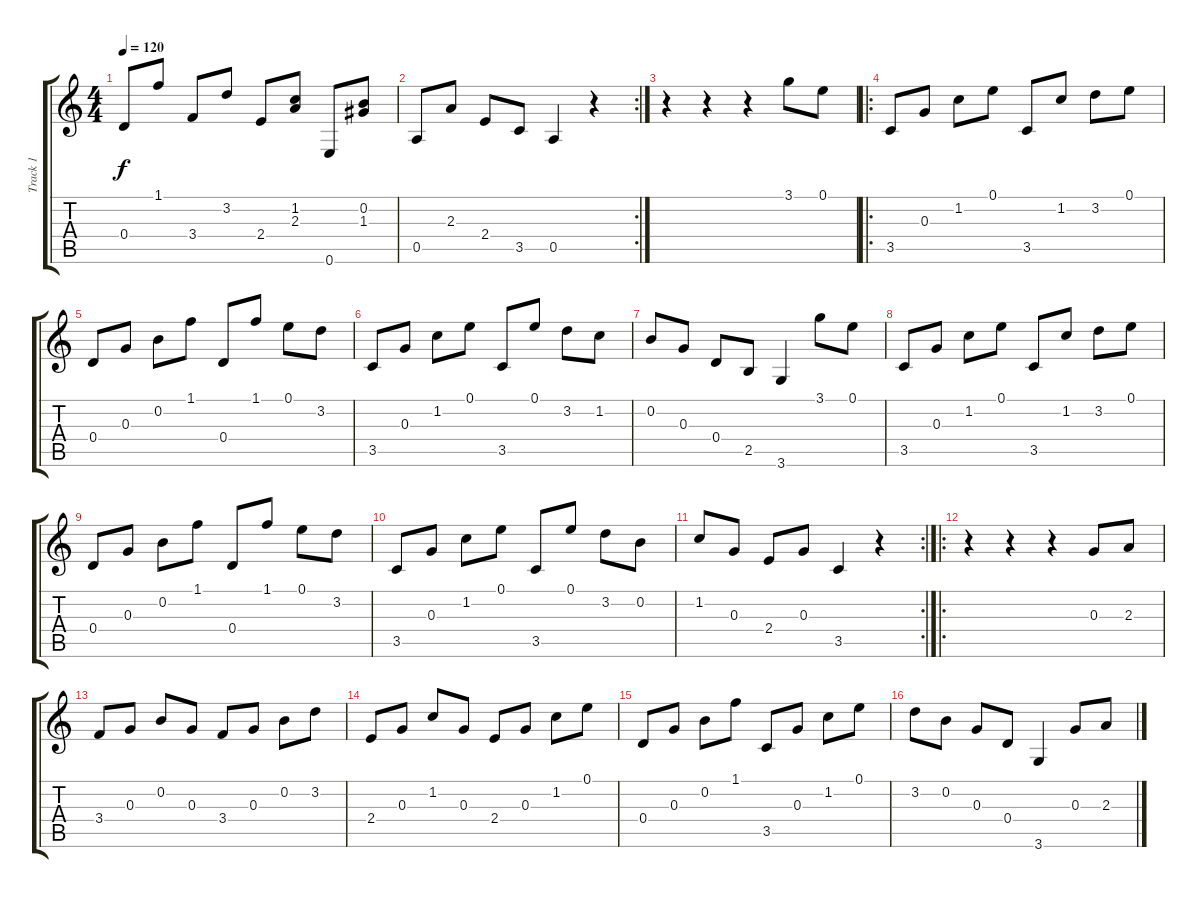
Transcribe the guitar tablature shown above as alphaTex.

\track ("Track 1" "Track 1") {instrument acousticguitarnylon}
\staff {score tabs}
\tuning (E4 B3 G3 D3 A2 E2) {hide}
\ts (4 4)
\tempo 120
\clef g2
\ks c
0.4.8{dy f} 1.1.8 3.4.8 3.2.8 2.4.8 (1.2 2.3).8 0.6.8 (0.2 1.3).8 |
\rc 2
0.5.8 2.3.8 2.4.8 3.5.8 0.5.4 r.4 |
r.4 r.4 r.4 3.1.8 0.1.8 |
\ro
3.5.8 0.3.8 1.2.8 0.1.8 3.5.8 1.2.8 3.2.8 0.1.8 |
0.4.8 0.3.8 0.2.8 1.1.8 0.4.8 1.1.8 0.1.8 3.2.8 |
3.5.8 0.3.8 1.2.8 0.1.8 3.5.8 0.1.8 3.2.8 1.2.8 |
0.2.8 0.3.8 0.4.8 2.5.8 3.6.4 3.1.8 0.1.8 |
3.5.8 0.3.8 1.2.8 0.1.8 3.5.8 1.2.8 3.2.8 0.1.8 |
0.4.8 0.3.8 0.2.8 1.1.8 0.4.8 1.1.8 0.1.8 3.2.8 |
3.5.8 0.3.8 1.2.8 0.1.8 3.5.8 0.1.8 3.2.8 0.2.8 |
\rc 2
1.2.8 0.3.8 2.4.8 0.3.8 3.5.4 r.4 |
\ro
r.4 r.4 r.4 0.3.8 2.3.8 |
3.4.8 0.3.8 0.2.8 0.3.8 3.4.8 0.3.8 0.2.8 3.2.8 |
2.4.8 0.3.8 1.2.8 0.3.8 2.4.8 0.3.8 1.2.8 0.1.8 |
0.4.8 0.3.8 0.2.8 1.1.8 3.5.8 0.3.8 1.2.8 0.1.8 |
3.2.8 0.2.8 0.3.8 0.4.8 3.6.4 0.3.8 2.3.8
